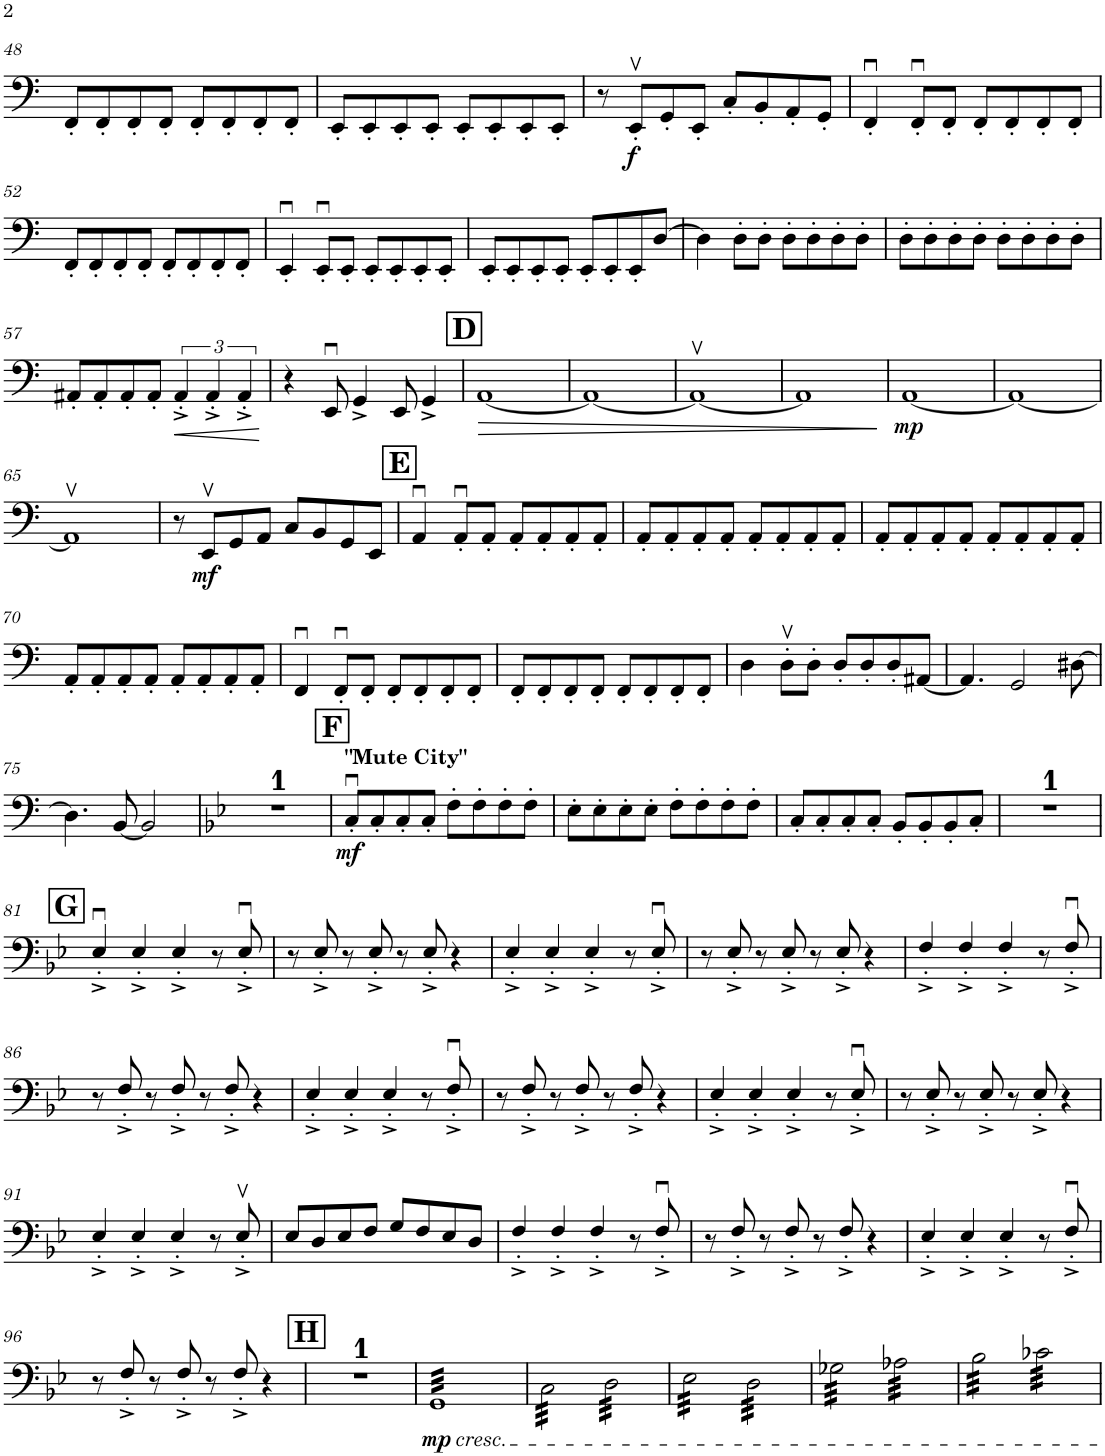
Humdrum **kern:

**kern	**dynam
*part1	*part1
*staff1	*staff1
*I"Violoncellos	*
*I'Vcs.	*
!!LO:PB:g=z
*clefF4	*
*k[]	*
*M4/4	*
=48	=48
8FF'/L	.
8FF'/	.
8FF'/	.
8FF'/J	.
8FF'/L	.
8FF'/	.
8FF'/	.
8FF'/J	.
=49	=49
8EE'/L	.
8EE'/	.
8EE'/	.
8EE'/J	.
8EE'/L	.
8EE'/	.
8EE'/	.
8EE'/J	.
=50	=50
8r	.
!	!LO:DY:b
8EEv'/L	f
8GG'/	.
8EE'/J	.
8C'/L	.
8BB'/	.
8AA'/	.
8GG'/J	.
=51	=51
4FFu'/	.
8FFu'/L	.
8FF'/J	.
8FF'/L	.
8FF'/	.
8FF'/	.
8FF'/J	.
!!LO:LB:g=z
=52	=52
8FF'/L	.
8FF'/	.
8FF'/	.
8FF'/J	.
8FF'/L	.
8FF'/	.
8FF'/	.
8FF'/J	.
=53	=53
4EEu'/	.
8EEu'/L	.
8EE'/J	.
8EE'/L	.
8EE'/	.
8EE'/	.
8EE'/J	.
=54	=54
8EE'/L	.
8EE'/	.
8EE'/	.
8EE'/J	.
8EE'/L	.
8EE'/	.
8EE'/	.
[8D/J	.
=55	=55
4D\]	.
8D'\L	.
8D'\J	.
8D'\L	.
8D'\	.
8D'\	.
8D'\J	.
=56	=56
8D'\L	.
8D'\	.
8D'\	.
8D'\J	.
8D'\L	.
8D'\	.
8D'\	.
8D'\J	.
!!LO:LB:g=z
=57	=57
8AA#X'/L	.
8AA#'/	.
8AA#'/	.
8AA#'/J	.
!	!LO:HP:b
6AA#'^/	<
6AA#'^/	.
6AA#'^/	.
.	[
=58	=58
4r	.
8EEu/	.
4GG^/	.
8EE/	.
4GG^/	.
!!LO:REH:place=s1:a:B:cj:fs=14:t=D
=59	=59
!	!LO:HP:b
[1AA	>
=60	=60
1AA_	.
=61	=61
1AAv_	.
=62	=62
1AA]	.
.	]
=63	=63
!	!LO:DY:b
[1AA	mp
=64	=64
1AA_	.
!!LO:LB:g=z
=65	=65
1AAv]	.
=66	=66
8r	.
!	!LO:DY:b
8EEv/L	mf
8GG/	.
8AA/J	.
8C/L	.
8BB/	.
8GG/	.
8EE/J	.
!!LO:REH:place=s1:a:B:cj:fs=14:t=E
=67	=67
4AAu/	.
8AAu'/L	.
8AA'/J	.
8AA'/L	.
8AA'/	.
8AA'/	.
8AA'/J	.
=68	=68
8AA'/L	.
8AA'/	.
8AA'/	.
8AA'/J	.
8AA'/L	.
8AA'/	.
8AA'/	.
8AA'/J	.
=69	=69
8AA'/L	.
8AA'/	.
8AA'/	.
8AA'/J	.
8AA'/L	.
8AA'/	.
8AA'/	.
8AA'/J	.
!!LO:LB:g=z
=70	=70
8AA'/L	.
8AA'/	.
8AA'/	.
8AA'/J	.
8AA'/L	.
8AA'/	.
8AA'/	.
8AA'/J	.
=71	=71
4FFu/	.
8FFu'/L	.
8FF'/J	.
8FF'/L	.
8FF'/	.
8FF'/	.
8FF'/J	.
=72	=72
8FF'/L	.
8FF'/	.
8FF'/	.
8FF'/J	.
8FF'/L	.
8FF'/	.
8FF'/	.
8FF'/J	.
=73	=73
4D\	.
8Dv'\L	.
8D'\J	.
8D'/L	.
8D'/	.
8D'/	.
[8AA#X/J	.
=74	=74
4.AA#/]	.
2GG/	.
[8D#X\	.
!!LO:LB:g=z
=75	=75
4.D#\]	.
[8BB/	.
2BB/]	.
=76	=76
*k[b-e-]	*
1r	.
!!LO:REH:place=s1:a:B:cj:fs=14:t=F
=77	=77
!LO:TX:a:B:t="Mute City"	!
!	!LO:DY:b
8Cu'/L	mf
8C'/	.
8C'/	.
8C'/J	.
8F'\L	.
8F'\	.
8F'\	.
8F'\J	.
=78	=78
8E-'\L	.
8E-'\	.
8E-'\	.
8E-'\J	.
8F'\L	.
8F'\	.
8F'\	.
8F'\J	.
=79	=79
8C'/L	.
8C'/	.
8C'/	.
8C'/J	.
8BB-'/L	.
8BB-'/	.
8BB-'/	.
8C'/J	.
=80	=80
1r	.
!!LO:LB:g=z
!!LO:REH:place=s1:a:B:cj:fs=14:t=G
=81	=81
4E-u'^/	.
4E-'^/	.
4E-'^/	.
8r	.
8E-u'^/	.
=82	=82
8r	.
8E-'^/	.
8r	.
8E-'^/	.
8r	.
8E-'^/	.
4r	.
=83	=83
4E-'^/	.
4E-'^/	.
4E-'^/	.
8r	.
8E-u'^/	.
=84	=84
8r	.
8E-'^/	.
8r	.
8E-'^/	.
8r	.
8E-'^/	.
4r	.
=85	=85
4F'^/	.
4F'^/	.
4F'^/	.
8r	.
8Fu'^/	.
!!LO:LB:g=z
=86	=86
8r	.
8F'^/	.
8r	.
8F'^/	.
8r	.
8F'^/	.
4r	.
=87	=87
4E-'^/	.
4E-'^/	.
4E-'^/	.
8r	.
8Fu'^/	.
=88	=88
8r	.
8F'^/	.
8r	.
8F'^/	.
8r	.
8F'^/	.
4r	.
=89	=89
4E-'^/	.
4E-'^/	.
4E-'^/	.
8r	.
8E-u'^/	.
=90	=90
8r	.
8E-'^/	.
8r	.
8E-'^/	.
8r	.
8E-'^/	.
4r	.
!!LO:LB:g=z
=91	=91
4E-'^/	.
4E-'^/	.
4E-'^/	.
8r	.
8E-v'^/	.
=92	=92
8E-/L	.
8D/	.
8E-/	.
8F/J	.
8G/L	.
8F/	.
8E-/	.
8D/J	.
=93	=93
4F'^/	.
4F'^/	.
4F'^/	.
8r	.
8Fu'^/	.
=94	=94
8r	.
8F'^/	.
8r	.
8F'^/	.
8r	.
8F'^/	.
4r	.
=95	=95
4E-'^/	.
4E-'^/	.
4E-'^/	.
8r	.
8Fu'^/	.
!!LO:LB:g=z
=96	=96
8r	.
8F'^/	.
8r	.
8F'^/	.
8r	.
8F'^/	.
4r	.
!!LO:REH:place=s1:a:B:cj:fs=14:t=H
=97	=97
1r	.
=98	=98
!LO:TX:b:i:t=cresc.	!
!	!LO:DY:b
*tremolo	*
32GGLLL	mp
32GG	.
32GG	.
32GG	.
32GG	.
32GG	.
32GG	.
32GG	.
32GG	.
32GG	.
32GG	.
32GG	.
32GG	.
32GG	.
32GG	.
32GG	.
32GG	.
32GG	.
32GG	.
32GG	.
32GG	.
32GG	.
32GG	.
32GG	.
32GG	.
32GG	.
32GG	.
32GG	.
32GG	.
32GG	.
32GG	.
32GGJJJ	.
=99	=99
32C\LLL	.
32C\	.
32C\	.
32C\	.
32C\	.
32C\	.
32C\	.
32C\	.
32C\	.
32C\	.
32C\	.
32C\	.
32C\	.
32C\	.
32C\	.
32C\JJJ	.
32D\LLL	.
32D\	.
32D\	.
32D\	.
32D\	.
32D\	.
32D\	.
32D\	.
32D\	.
32D\	.
32D\	.
32D\	.
32D\	.
32D\	.
32D\	.
32D\JJJ	.
=100	=100
32E-\LLL	.
32E-\	.
32E-\	.
32E-\	.
32E-\	.
32E-\	.
32E-\	.
32E-\	.
32E-\	.
32E-\	.
32E-\	.
32E-\	.
32E-\	.
32E-\	.
32E-\	.
32E-\JJJ	.
32D\LLL	.
32D\	.
32D\	.
32D\	.
32D\	.
32D\	.
32D\	.
32D\	.
32D\	.
32D\	.
32D\	.
32D\	.
32D\	.
32D\	.
32D\	.
32D\JJJ	.
=101	=101
32G-X\LLL	.
32G-X\	.
32G-X\	.
32G-X\	.
32G-X\	.
32G-X\	.
32G-X\	.
32G-X\	.
32G-X\	.
32G-X\	.
32G-X\	.
32G-X\	.
32G-X\	.
32G-X\	.
32G-X\	.
32G-X\JJJ	.
32A-X\LLL	.
32A-X\	.
32A-X\	.
32A-X\	.
32A-X\	.
32A-X\	.
32A-X\	.
32A-X\	.
32A-X\	.
32A-X\	.
32A-X\	.
32A-X\	.
32A-X\	.
32A-X\	.
32A-X\	.
32A-X\JJJ	.
=102	=102
32B-\LLL	.
32B-\	.
32B-\	.
32B-\	.
32B-\	.
32B-\	.
32B-\	.
32B-\	.
32B-\	.
32B-\	.
32B-\	.
32B-\	.
32B-\	.
32B-\	.
32B-\	.
32B-\JJJ	.
32c-X\LLL	.
32c-X\	.
32c-X\	.
32c-X\	.
32c-X\	.
32c-X\	.
32c-X\	.
32c-X\	.
32c-X\	.
32c-X\	.
32c-X\	.
32c-X\	.
32c-X\	.
32c-X\	.
32c-X\	.
32c-X\JJJ	.
*Xtremolo	*
=	=
*-	*-
